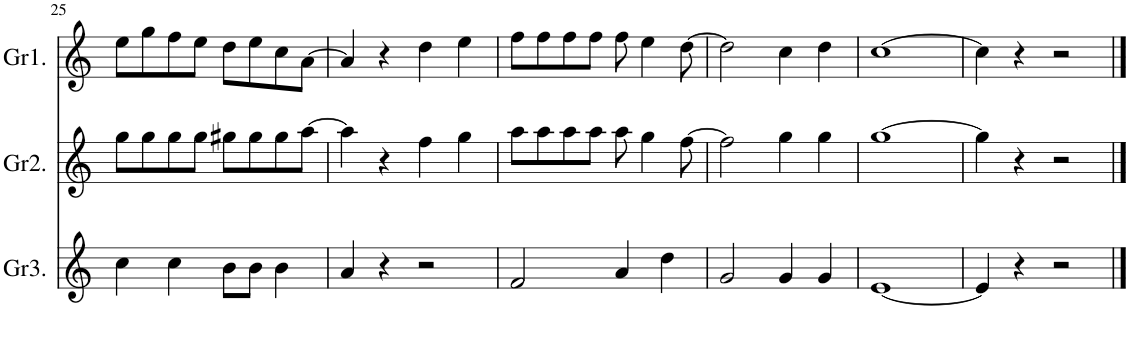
**kern	**kern	**kern
*part3	*part2	*part1
*staff3	*staff2	*staff1
*I"Gralla3	*I"Gralla2	*I"Gralla1
*I'Gr3.	*I'Gr2.	*I'Gr1.
!!LO:PB:g=z
*clefG2	*clefG2	*clefG2
*k[]	*k[]	*k[]
*M4/4	*M4/4	*M4/4
=25	=25	=25
4cc\	8gg\L	8ee\L
.	8gg\	8gg\
4cc\	8gg\	8ff\
.	8gg\J	8ee\J
8b\L	8gg#X\L	8dd\L
8b\J	8gg#\	8ee\
4b\	8gg#\	8cc\
.	[8aa\J	[8a\J
=26	=26	=26
4a/	4aa\]	4a/]
4r	4r	4r
2r	4ff\	4dd\
.	4gg\	4ee\
=27	=27	=27
2f/	8aa\L	8ff\L
.	8aa\	8ff\
.	8aa\	8ff\
.	8aa\J	8ff\J
4a/	8aa\	8ff\
.	4gg\	4ee\
4dd\	.	.
.	[8ff\	[8dd\
=28	=28	=28
2g/	2ff\]	2dd\]
4g/	4gg\	4cc\
4g/	4gg\	4dd\
=29	=29	=29
[1e	[1gg	[1cc
=30	=30	=30
4e/]	4gg\]	4cc\]
4r	4r	4r
2r	2r	2r
==	==	==
*-	*-	*-
